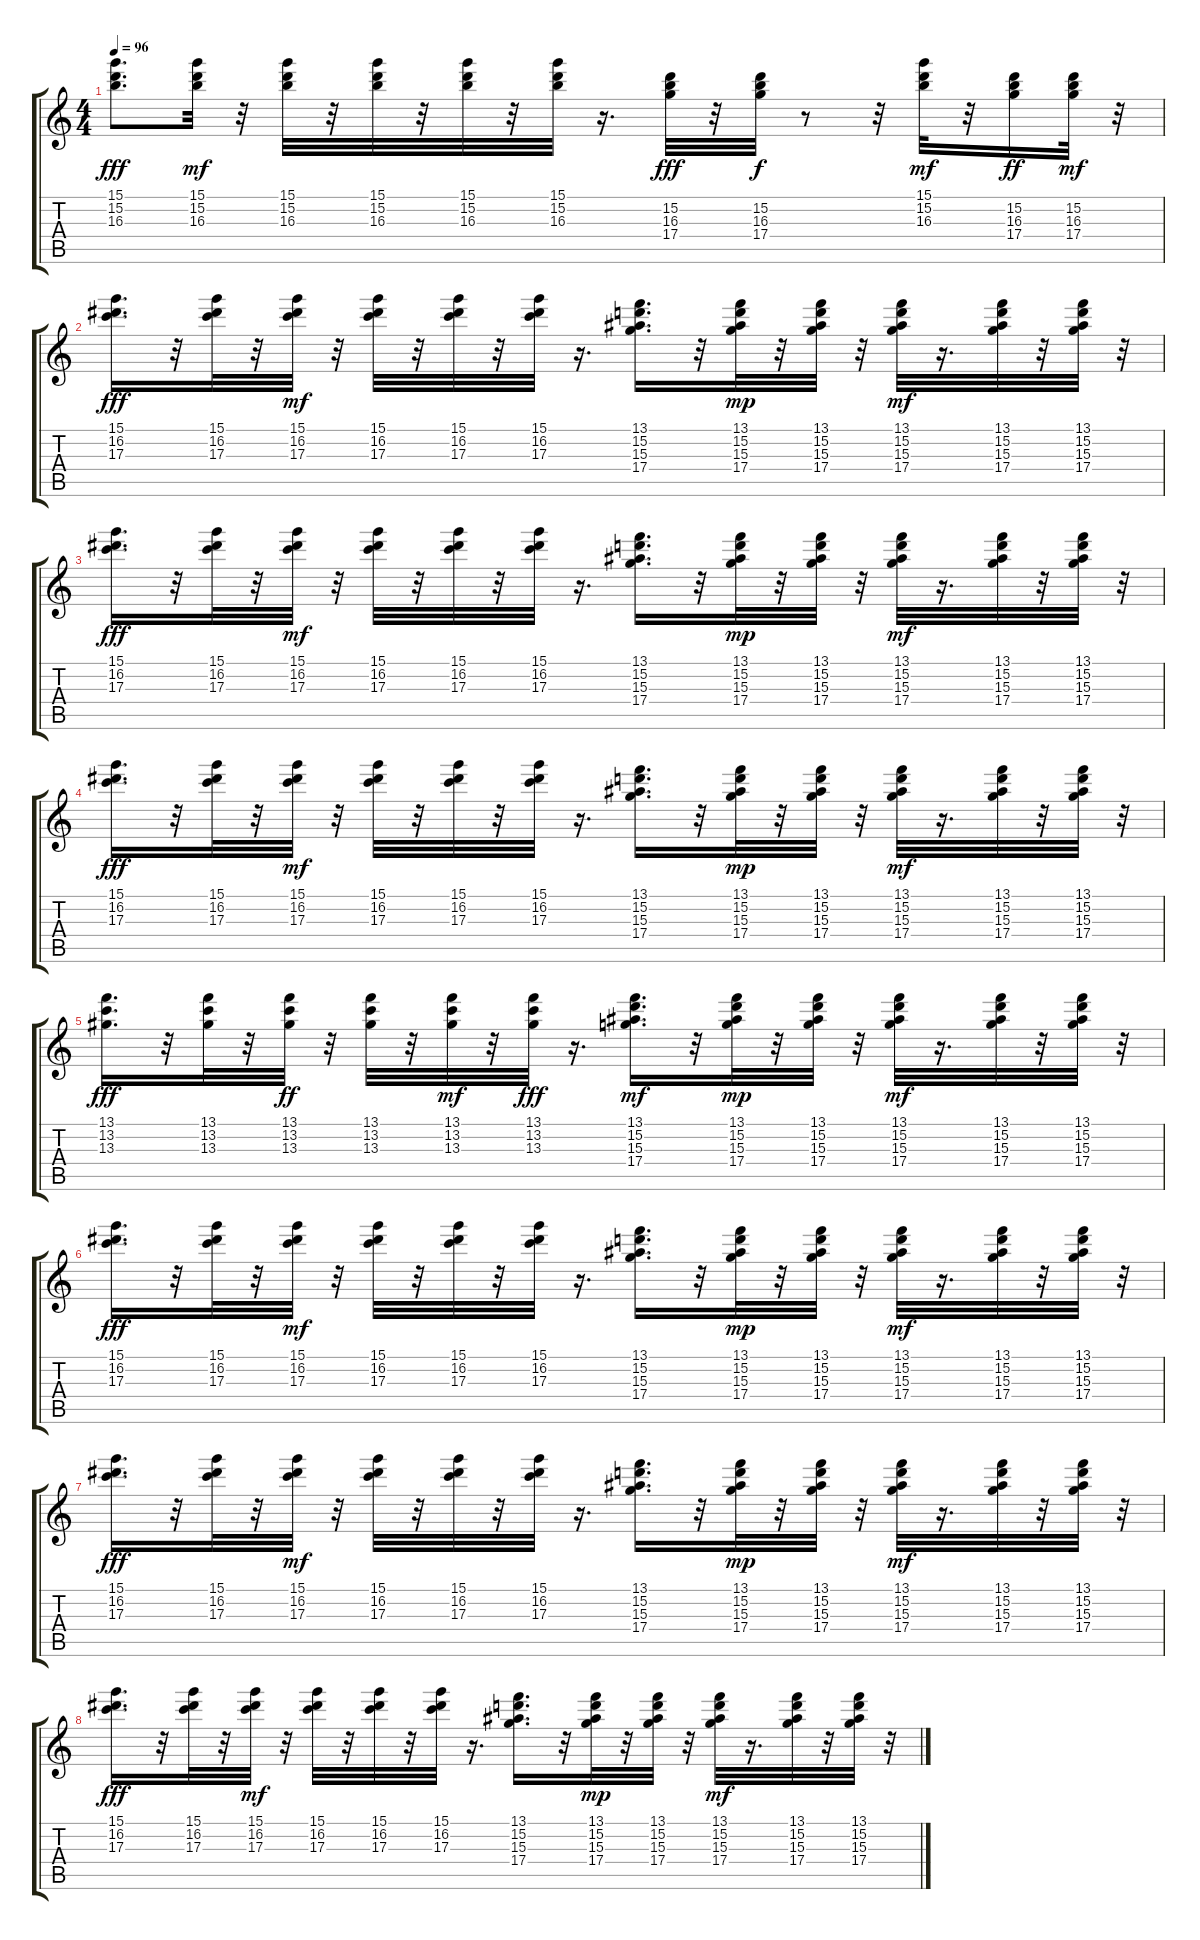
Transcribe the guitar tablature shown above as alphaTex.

\track "" {instrument electricguitarclean}
\staff {score tabs}
\tuning (E4 B3 G3 D3 A2 E2) {hide}
\ts (4 4)
\tempo 96
\clef g2
\ks c
(15.1 15.2 16.3).8{d dy fff} (15.1 15.2 16.3).32{dy mf} r.32 (15.1 15.2 16.3).32 r.32 (15.1 15.2 16.3).32 r.32 (15.1 15.2 16.3).32 r.32 (15.1 15.2 16.3).32 r.16{d} (15.2 16.3 17.4).32{dy fff} r.32 (15.2 16.3 17.4).32{dy f} r.8 r.32 (15.1 15.2 16.3).32{dy mf} r.32 (15.2 16.3 17.4).16{dy ff} (15.2 16.3 17.4).32{dy mf} r.32 |
(15.1 16.2 17.3).16{d dy fff} r.32 (15.1 16.2 17.3).32 r.32 (15.1 16.2 17.3).32{dy mf} r.32 (15.1 16.2 17.3).32 r.32 (15.1 16.2 17.3).32 r.32 (15.1 16.2 17.3).32 r.16{d} (13.1 15.2 15.3 17.4).16{d} r.32 (13.1 15.2 15.3 17.4).32{dy mp} r.32 (13.1 15.2 15.3 17.4).32 r.32 (13.1 15.2 15.3 17.4).32{dy mf} r.16{d} (13.1 15.2 15.3 17.4).32 r.32 (13.1 15.2 15.3 17.4).32 r.32 |
(15.1 16.2 17.3).16{d dy fff} r.32 (15.1 16.2 17.3).32 r.32 (15.1 16.2 17.3).32{dy mf} r.32 (15.1 16.2 17.3).32 r.32 (15.1 16.2 17.3).32 r.32 (15.1 16.2 17.3).32 r.16{d} (13.1 15.2 15.3 17.4).16{d} r.32 (13.1 15.2 15.3 17.4).32{dy mp} r.32 (13.1 15.2 15.3 17.4).32 r.32 (13.1 15.2 15.3 17.4).32{dy mf} r.16{d} (13.1 15.2 15.3 17.4).32 r.32 (13.1 15.2 15.3 17.4).32 r.32 |
(15.1 16.2 17.3).16{d dy fff} r.32 (15.1 16.2 17.3).32 r.32 (15.1 16.2 17.3).32{dy mf} r.32 (15.1 16.2 17.3).32 r.32 (15.1 16.2 17.3).32 r.32 (15.1 16.2 17.3).32 r.16{d} (13.1 15.2 15.3 17.4).16{d} r.32 (13.1 15.2 15.3 17.4).32{dy mp} r.32 (13.1 15.2 15.3 17.4).32 r.32 (13.1 15.2 15.3 17.4).32{dy mf} r.16{d} (13.1 15.2 15.3 17.4).32 r.32 (13.1 15.2 15.3 17.4).32 r.32 |
(13.1 13.2 13.3).16{d dy fff} r.32 (13.1 13.2 13.3).32 r.32 (13.1 13.2 13.3).32{dy ff} r.32 (13.1 13.2 13.3).32 r.32 (13.1 13.2 13.3).32{dy mf} r.32 (13.1 13.2 13.3).32{dy fff} r.16{d} (13.1 15.2 15.3 17.4).16{d dy mf} r.32 (13.1 15.2 15.3 17.4).32{dy mp} r.32 (13.1 15.2 15.3 17.4).32 r.32 (13.1 15.2 15.3 17.4).32{dy mf} r.16{d} (13.1 15.2 15.3 17.4).32 r.32 (13.1 15.2 15.3 17.4).32 r.32 |
(15.1 16.2 17.3).16{d dy fff} r.32 (15.1 16.2 17.3).32 r.32 (15.1 16.2 17.3).32{dy mf} r.32 (15.1 16.2 17.3).32 r.32 (15.1 16.2 17.3).32 r.32 (15.1 16.2 17.3).32 r.16{d} (13.1 15.2 15.3 17.4).16{d} r.32 (13.1 15.2 15.3 17.4).32{dy mp} r.32 (13.1 15.2 15.3 17.4).32 r.32 (13.1 15.2 15.3 17.4).32{dy mf} r.16{d} (13.1 15.2 15.3 17.4).32 r.32 (13.1 15.2 15.3 17.4).32 r.32 |
(15.1 16.2 17.3).16{d dy fff} r.32 (15.1 16.2 17.3).32 r.32 (15.1 16.2 17.3).32{dy mf} r.32 (15.1 16.2 17.3).32 r.32 (15.1 16.2 17.3).32 r.32 (15.1 16.2 17.3).32 r.16{d} (13.1 15.2 15.3 17.4).16{d} r.32 (13.1 15.2 15.3 17.4).32{dy mp} r.32 (13.1 15.2 15.3 17.4).32 r.32 (13.1 15.2 15.3 17.4).32{dy mf} r.16{d} (13.1 15.2 15.3 17.4).32 r.32 (13.1 15.2 15.3 17.4).32 r.32 |
(15.1 16.2 17.3).16{d dy fff} r.32 (15.1 16.2 17.3).32 r.32 (15.1 16.2 17.3).32{dy mf} r.32 (15.1 16.2 17.3).32 r.32 (15.1 16.2 17.3).32 r.32 (15.1 16.2 17.3).32 r.16{d} (13.1 15.2 15.3 17.4).16{d} r.32 (13.1 15.2 15.3 17.4).32{dy mp} r.32 (13.1 15.2 15.3 17.4).32 r.32 (13.1 15.2 15.3 17.4).32{dy mf} r.16{d} (13.1 15.2 15.3 17.4).32 r.32 (13.1 15.2 15.3 17.4).32 r.32
